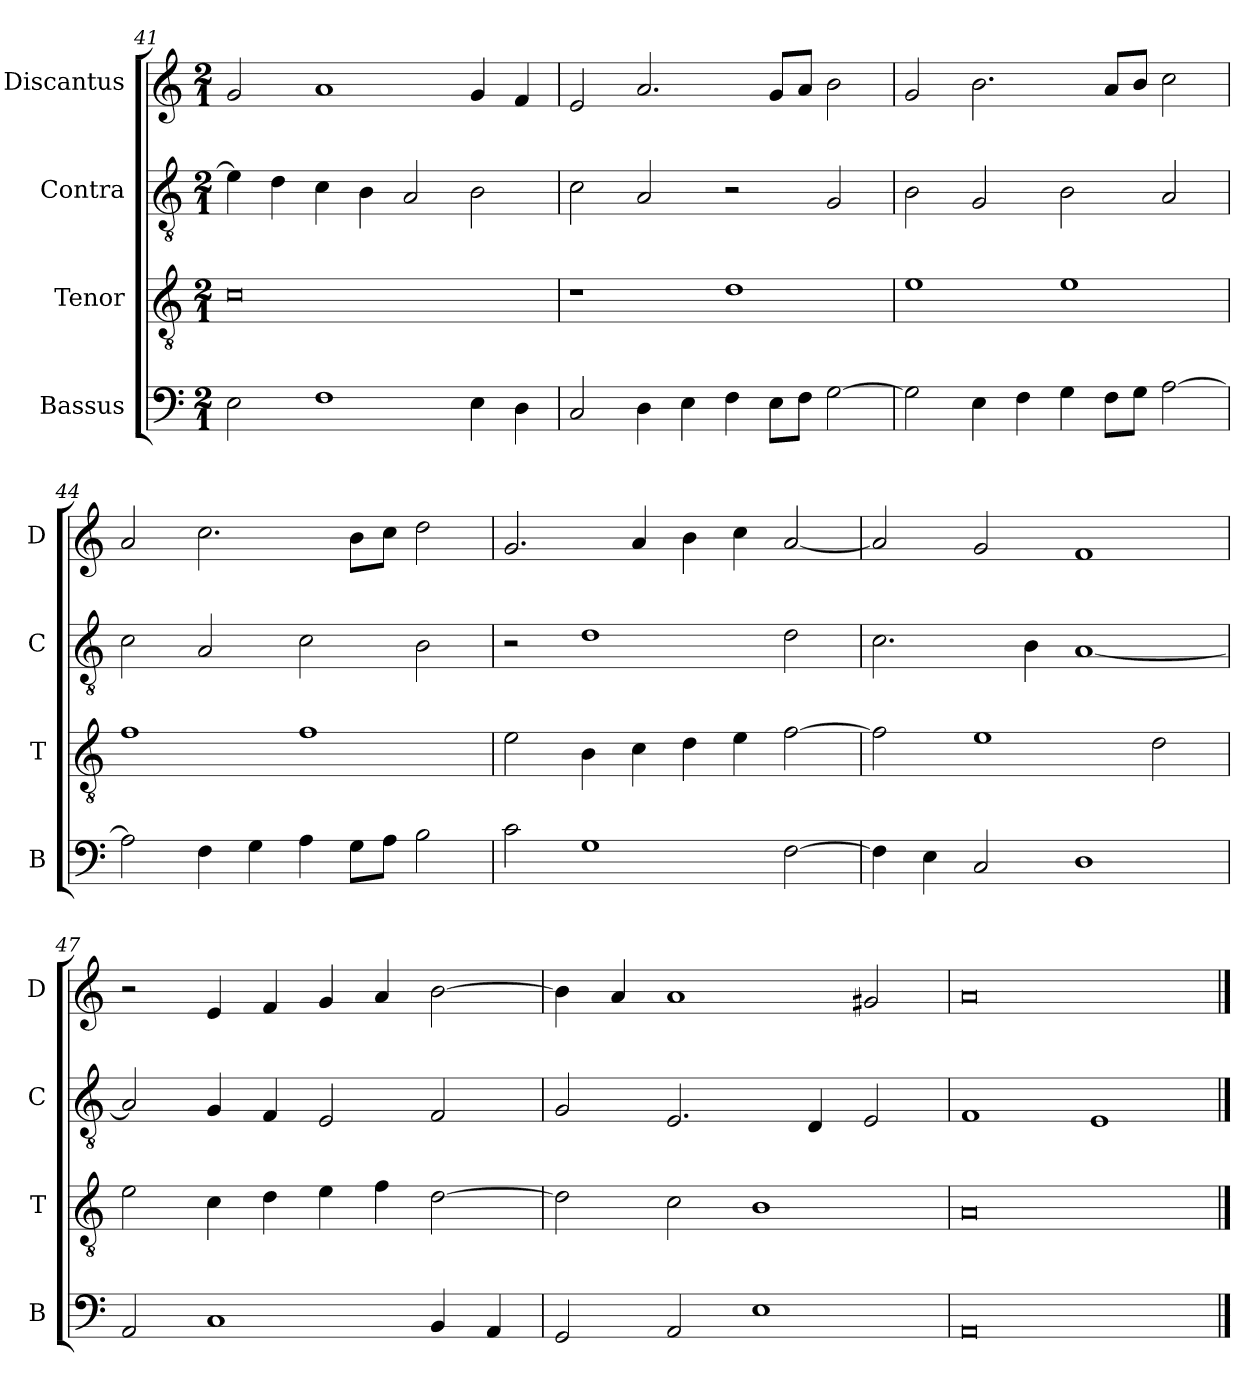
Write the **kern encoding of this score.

**kern	**kern	**kern	**kern
*part4	*part3	*part2	*part1
*staff4	*staff3	*staff2	*staff1
*I"Bassus	*I"Tenor	*I"Contra	*I"Discantus
*I'B	*I'T	*I'C	*I'D
*clefF4	*clefGv2	*clefGv2	*clefG2
*k[]	*k[]	*k[]	*k[]
*M2/1	*M2/1	*M2/1	*M2/1
=41	=41	=41	=41
2E\	0c	4e\]	2g/
.	.	4d\	.
1F	.	4c\	1a
.	.	4B\	.
.	.	2A/	.
4E\	.	2B\	4g/
4D\	.	.	4f/
=42	=42	=42	=42
2C/	1r	2c\	2e/
4D\	.	2A/	2.a/
4E\	.	.	.
4F\	1d	2r	.
8E\L	.	.	8g/L
8F\J	.	.	8a/J
[2G\	.	2G/	2b\
=43	=43	=43	=43
2G\]	1e	2B\	2g/
4E\	.	2G/	2.b\
4F\	.	.	.
4G\	1e	2B\	.
8F\L	.	.	8a/L
8G\J	.	.	8b/J
[2A\	.	2A/	2cc\
=44	=44	=44	=44
2A\]	1f	2c\	2a/
4F\	.	2A/	2.cc\
4G\	.	.	.
4A\	1f	2c\	.
8G\L	.	.	8b\L
8A\J	.	.	8cc\J
2B\	.	2B\	2dd\
=45	=45	=45	=45
2c\	2e\	2r	2.g/
1G	4B\	1d	.
.	4c\	.	4a/
.	4d\	.	4b\
.	4e\	.	4cc\
[2F\	[2f\	2d\	[2a/
=46	=46	=46	=46
4F\]	2f\]	2.c\	2a/]
4E\	.	.	.
2C/	1e	.	2g/
.	.	4B\	.
1D	.	[1A	1f
.	2d\	.	.
=47	=47	=47	=47
2AA/	2e\	2A/]	2r
1C	4c\	4G/	4e/
.	4d\	4F/	4f/
.	4e\	2E/	4g/
.	4f\	.	4a/
4BB/	[2d\	2F/	[2b\
4AA/	.	.	.
=48	=48	=48	=48
2GG/	2d\]	2G/	4b\]
.	.	.	4a/
2AA/	2c\	2.E/	1a
1E	1B	.	.
.	.	4D/	.
.	.	2E/	2g#X/
=49	=49	=49	=49
0AA	0A	1F	0a
.	.	1E	.
==	==	==	==
*-	*-	*-	*-
